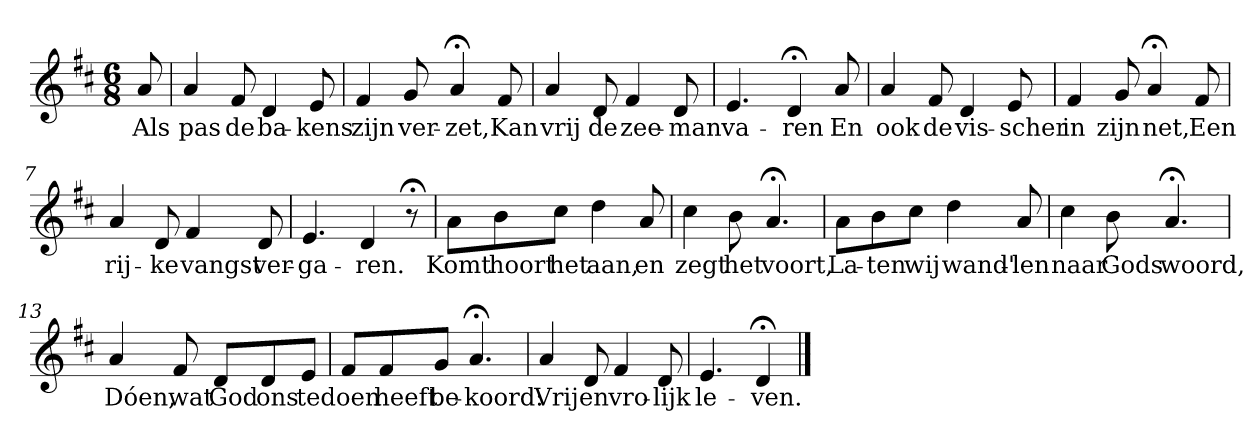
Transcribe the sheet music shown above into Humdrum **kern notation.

**kern	**text
*part1	*part1
*staff1	*staff1
*k[f#c#]	*
*D:	*
*M6/8	*
*MM120	*
=	=
8a	Als
=1	=1
4a	pas
8f#	de
4d	ba-
8e	-kens
=2	=2
4f#	zijn
8g	ver-
4a;<	-zet,
8f#	Kan
=3	=3
4a	vrij
8d	de
4f#	zee-
8d	-man
=4	=4
4.e	va-
4d;<	-ren
8a	En
=5	=5
4a	ook
8f#	de
4d	vis-
8e	-scher
=6	=6
4f#	in
8g	zijn
4a;<	net,
8f#	Een
=7	=7
4a	rij-
8d	-ke
4f#	vangst
8d	ver-
=8	=8
4.e	-ga-
4d	-ren.
8r;<	.
=9	=9
8aL	Komt
8b	hoort
8cc#J	het
4dd	aan,
8a	en
=10	=10
4cc#	zegt
8b	het
4.a;<	voort,
=11	=11
8aL	La-
8b	-ten
8cc#J	wij
4dd	wand'-
8a	-len
=12	=12
4cc#	naar
8b	Gods
4.a;<	woord,
=13	=13
4a	Dóen,
8f#	wat
8dL	God
8d	ons
8eJ	te
=14	=14
8f#L	doen
8f#	heeft
8gJ	be-
4.a;<	-koord:
=15	=15
4a	Vrij
8d	en
4f#	vro-
8d	-lijk
=16	=16
4.e	le-
4d;<	-ven.
==	==
*-	*-
